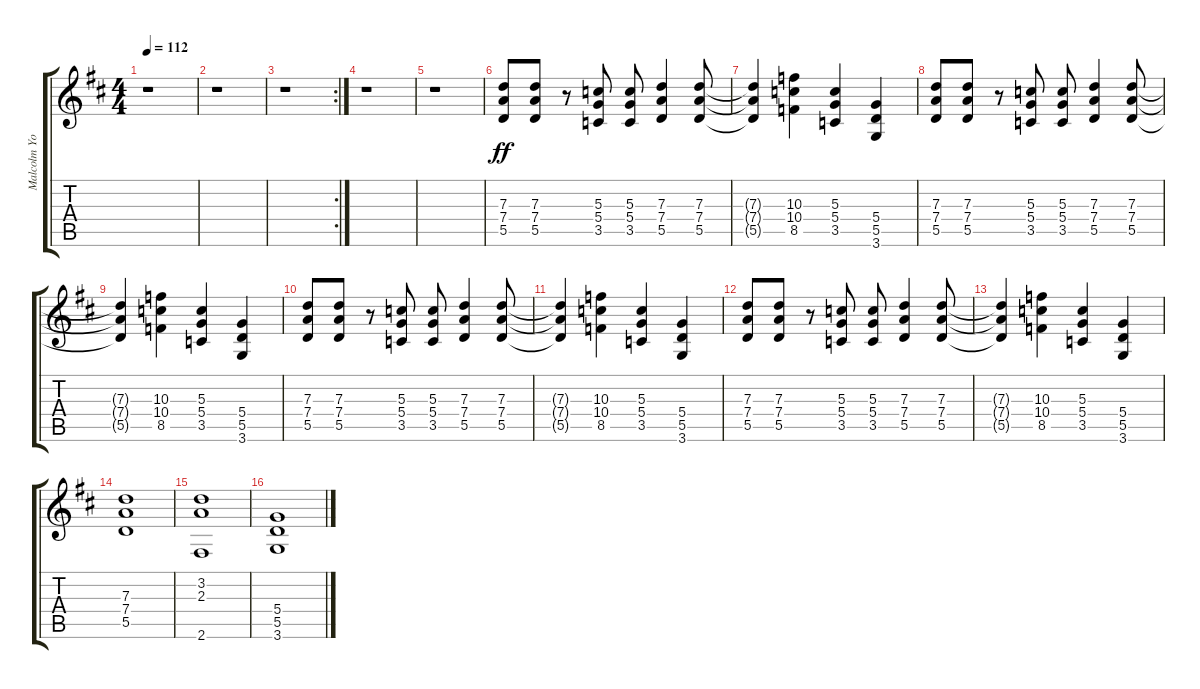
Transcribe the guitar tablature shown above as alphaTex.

\track ("Malcolm Young" "Malcolm Yo") {instrument distortionguitar}
\staff {score tabs}
\tuning (E4 B3 G3 D3 A2 E2) {hide}
\ts (4 4)
\tempo 112
\clef g2
\ks d
r.1{dy ff} |
r.1 |
\rc 2
r.1 |
r.1 |
r.1 |
(7.3 7.4 5.5).8 (7.3 7.4 5.5).8 r.8 (5.3 5.4 3.5).8 (5.3 5.4 3.5).8 (7.3 7.4 5.5).4 (7.3 7.4 5.5).8 |
(7.3{t} 7.4{t} 5.5{t}).4 (10.3 10.4 8.5).4 (5.3 5.4 3.5).4 (5.4 5.5 3.6).4 |
(7.3 7.4 5.5).8 (7.3 7.4 5.5).8 r.8 (5.3 5.4 3.5).8 (5.3 5.4 3.5).8 (7.3 7.4 5.5).4 (7.3 7.4 5.5).8 |
(7.3{t} 7.4{t} 5.5{t}).4 (10.3 10.4 8.5).4 (5.3 5.4 3.5).4 (5.4 5.5 3.6).4 |
(7.3 7.4 5.5).8 (7.3 7.4 5.5).8 r.8 (5.3 5.4 3.5).8 (5.3 5.4 3.5).8 (7.3 7.4 5.5).4 (7.3 7.4 5.5).8 |
(7.3{t} 7.4{t} 5.5{t}).4 (10.3 10.4 8.5).4 (5.3 5.4 3.5).4 (5.4 5.5 3.6).4 |
(7.3 7.4 5.5).8 (7.3 7.4 5.5).8 r.8 (5.3 5.4 3.5).8 (5.3 5.4 3.5).8 (7.3 7.4 5.5).4 (7.3 7.4 5.5).8 |
(7.3{t} 7.4{t} 5.5{t}).4 (10.3 10.4 8.5).4 (5.3 5.4 3.5).4 (5.4 5.5 3.6).4 |
(7.3 7.4 5.5).1 |
(3.2 2.3 2.6).1 |
(5.4 5.5 3.6).1
